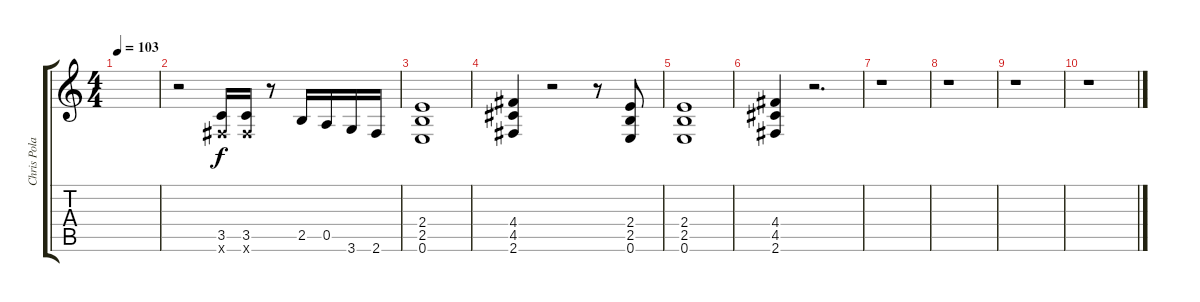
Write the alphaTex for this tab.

\track ("Chris Poland" "Chris Pola") {instrument distortionguitar}
\staff {score tabs}
\tuning (E4 B3 G3 D3 A2 E2) {hide}
\ts (4 4)
\tempo 103
\clef g2
\ks c
|
r.2 (3.5 2.6{x}).16 (3.5 2.6{x}).16 r.8 2.5.16 0.5.16 3.6.16 2.6.16 |
(2.4 2.5 0.6).1 |
(4.4 4.5 2.6).4 r.2 r.8 (2.4 2.5 0.6).8 |
(2.4 2.5 0.6).1 |
(4.4 4.5 2.6).4 r.2{d} |
r.1 |
r.1 |
r.1 |
r.1
